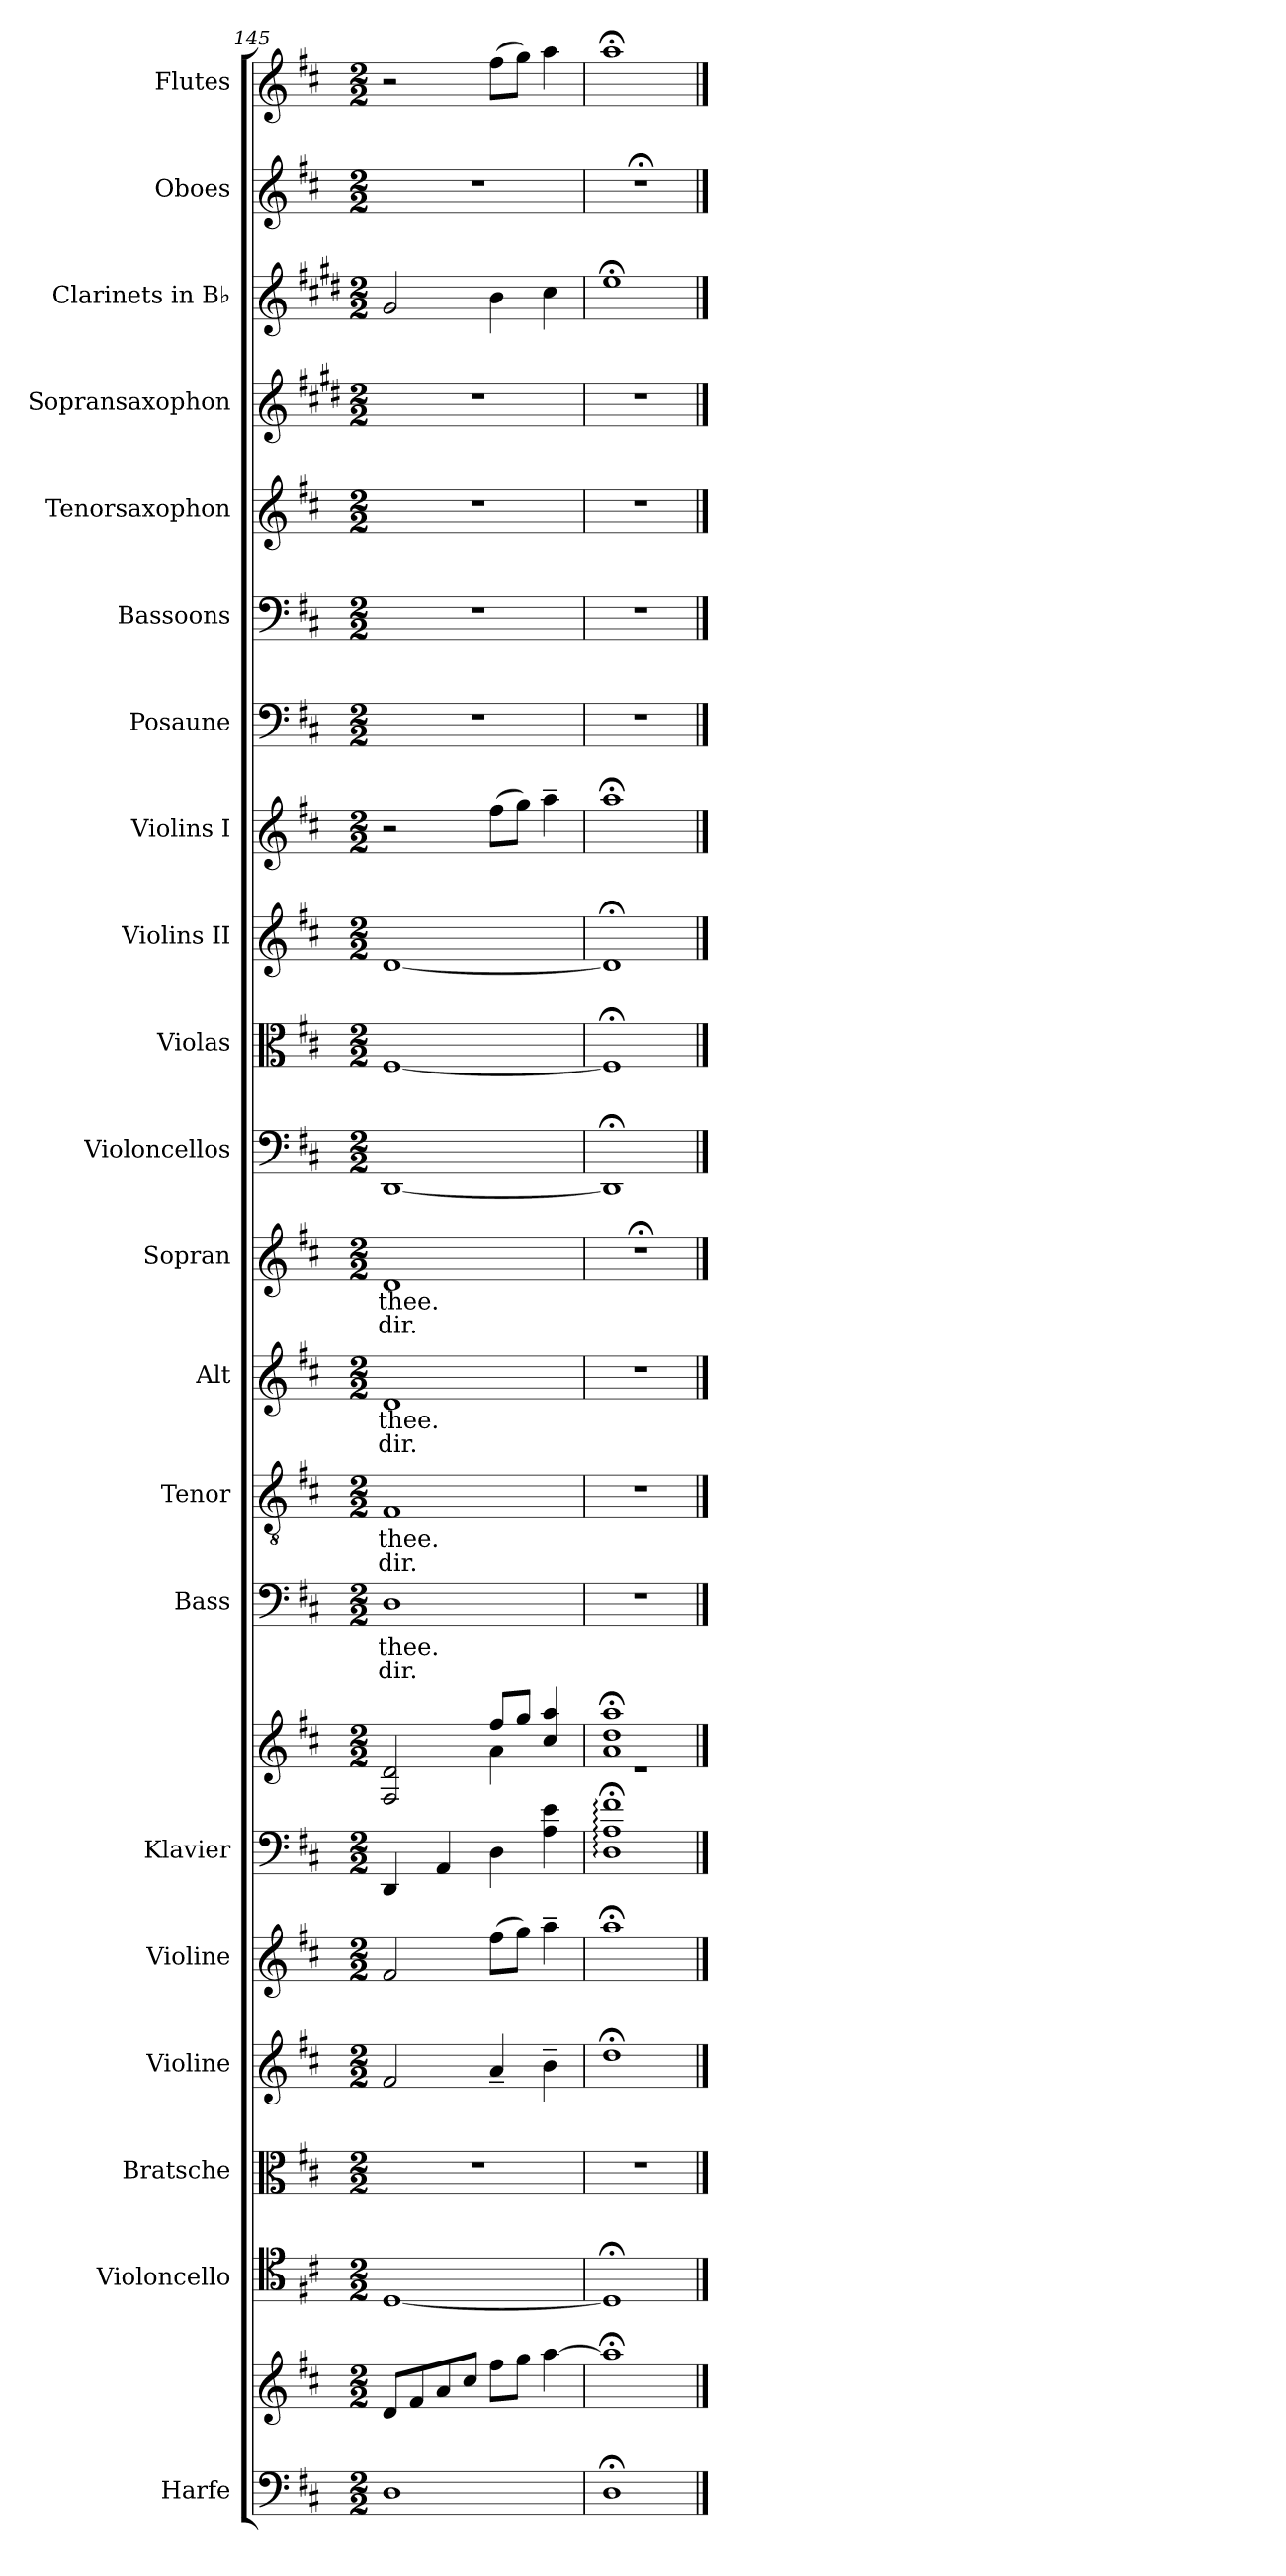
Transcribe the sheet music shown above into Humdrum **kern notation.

**kern	**kern	**kern	**kern	**kern	**kern	**kern	**kern	**kern	**text	**text	**kern	**text	**text	**kern	**text	**text	**kern	**text	**text	**kern	**kern	**kern	**kern	**kern	**kern	**kern	**kern	**kern	**kern	**kern
*part21	*part21	*part20	*part19	*part18	*part17	*part16	*part16	*part15	*part15	*part15	*part14	*part14	*part14	*part13	*part13	*part13	*part12	*part12	*part12	*part11	*part10	*part9	*part8	*part7	*part6	*part5	*part4	*part3	*part2	*part1
*staff23	*staff22	*staff21	*staff20	*staff19	*staff18	*staff17	*staff16	*staff15	*staff15	*staff15	*staff14	*staff14	*staff14	*staff13	*staff13	*staff13	*staff12	*staff12	*staff12	*staff11	*staff10	*staff9	*staff8	*staff7	*staff6	*staff5	*staff4	*staff3	*staff2	*staff1
*I"Harfe	*	*I"Violoncello	*I"Bratsche	*I"Violine	*I"Violine	*I"Klavier	*	*I"Bass	*	*	*I"Tenor	*	*	*I"Alt	*	*	*I"Sopran	*	*	*I"Violoncellos	*I"Violas	*I"Violins II	*I"Violins I	*I"Posaune	*I"Bassoons	*I"Tenorsaxophon	*I"Sopransaxophon	*I"Clarinets in B♭	*I"Oboes	*I"Flutes
*I'Hrf.	*	*I'Vc.	*I'Bra.	*I'Vl.	*I'Vl.	*I'Klav.	*	*I'B.	*	*	*I'T.	*	*	*I'A.	*	*	*I'S.	*	*	*I'Vc.	*I'Vla.	*I'Vln. II	*I'Vln. I	*I'Psn.	*I'Bsn.	*I'T. Sax.	*I'S.sax.	*	*I'Ob.	*I'Fl.
*clefF4	*clefG2	*clefC4	*clefC3	*clefG2	*clefG2	*clefF4	*clefG2	*clefF4	*	*	*clefGv2	*	*	*clefG2	*	*	*clefG2	*	*	*clefF4	*clefC3	*clefG2	*clefG2	*clefF4	*clefF4	*clefG2	*clefG2	*clefG2	*clefG2	*clefG2
*	*	*	*	*	*	*	*	*	*	*	*	*	*	*	*	*	*	*	*	*	*	*	*	*	*	*ITrd8c14	*ITrd1c2	*ITrd1c2	*	*
*k[f#c#]	*k[f#c#]	*k[f#c#]	*k[f#c#]	*k[f#c#]	*k[f#c#]	*k[f#c#]	*k[f#c#]	*k[f#c#]	*	*	*k[f#c#]	*	*	*k[f#c#]	*	*	*k[f#c#]	*	*	*k[f#c#]	*k[f#c#]	*k[f#c#]	*k[f#c#]	*k[f#c#]	*k[f#c#]	*k[f#c#]	*k[f#c#]	*k[f#c#]	*k[f#c#]	*k[f#c#]
*M2/2	*M2/2	*M2/2	*M2/2	*M2/2	*M2/2	*M2/2	*M2/2	*M2/2	*	*	*M2/2	*	*	*M2/2	*	*	*M2/2	*	*	*M2/2	*M2/2	*M2/2	*M2/2	*M2/2	*M2/2	*M2/2	*M2/2	*M2/2	*M2/2	*M2/2
*MM80	*MM80	*MM80	*MM80	*MM80	*MM80	*MM80	*MM80	*MM80	*	*	*MM80	*	*	*MM80	*	*	*MM80	*	*	*MM80	*MM80	*MM80	*MM80	*MM80	*MM80	*MM80	*MM80	*MM80	*MM80	*MM80
=145	=145	=145	=145	=145	=145	=145	=145	=145	=145	=145	=145	=145	=145	=145	=145	=145	=145	=145	=145	=145	=145	=145	=145	=145	=145	=145	=145	=145	=145	=145
*	*	*	*	*	*	*	*^	*	*	*	*	*	*	*	*	*	*	*	*	*	*	*	*	*	*	*	*	*	*	*
!	!	!	!	!	!	!	!	!	!	!LO:LY:b	!LO:LY:b	!	!LO:LY:b	!LO:LY:b	!	!LO:LY:b	!LO:LY:b	!	!LO:LY:b	!LO:LY:b	!	!	!	!	!	!	!	!	!	!	!
1D	8d/L	[1D	1r	2f#/	2f#/	4DD/	2F#/ 2d/	2ryy	1D	thee.	dir.	1F#	thee.	dir.	1d	thee.	dir.	1d	thee.	dir.	[1DD	[1F#	[1d	2r	1r	1r	1r	1r	2f#/	1r	2r
.	8f#/	.	.	.	.	.	.	.	.	.	.	.	.	.	.	.	.	.	.	.	.	.	.	.	.	.	.	.	.	.	.
.	8a/	.	.	.	.	4AA/	.	.	.	.	.	.	.	.	.	.	.	.	.	.	.	.	.	.	.	.	.	.	.	.	.
.	8cc#/J	.	.	.	.	.	.	.	.	.	.	.	.	.	.	.	.	.	.	.	.	.	.	.	.	.	.	.	.	.	.
.	8ff#\L	.	.	4a~/	(>8ff#\L	4D\	8ff#/L	4a\	.	.	.	.	.	.	.	.	.	.	.	.	.	.	.	(>8ff#\L	.	.	.	.	4a\	.	(>8ff#\L
.	8gg\J	.	.	.	8gg\J)	.	8gg/J	.	.	.	.	.	.	.	.	.	.	.	.	.	.	.	.	8gg\J)	.	.	.	.	.	.	8gg\J)
.	[4aa\	.	.	4b~\	4aa~\	4A\ 4e\	4cc#/ 4aa/	4ryy	.	.	.	.	.	.	.	.	.	.	.	.	.	.	.	4aa~\	.	.	.	.	4b\	.	4aa\
=146	=146	=146	=146	=146	=146	=146	=146	=146	=146	=146	=146	=146	=146	=146	=146	=146	=146	=146	=146	=146	=146	=146	=146	=146	=146	=146	=146	=146	=146	=146	=146
1D;<	1aa;<]	1D;<]	1r	1dd;<	1aa;<	1D;: 1A;: 1f#;:	1a;< 1dd;< 1aa;<	1r	1r	.	.	1r	.	.	1r	.	.	1r;<	.	.	1DD;<]	1F#;<]	1d;<]	1aa;<	1r	1r	1r	1r	1dd;<	1r;<	1aa;<
*	*	*	*	*	*	*	*v	*v	*	*	*	*	*	*	*	*	*	*	*	*	*	*	*	*	*	*	*	*	*	*	*
==	==	==	==	==	==	==	==	==	==	==	==	==	==	==	==	==	==	==	==	==	==	==	==	==	==	==	==	==	==	==
*-	*-	*-	*-	*-	*-	*-	*-	*-	*-	*-	*-	*-	*-	*-	*-	*-	*-	*-	*-	*-	*-	*-	*-	*-	*-	*-	*-	*-	*-	*-
